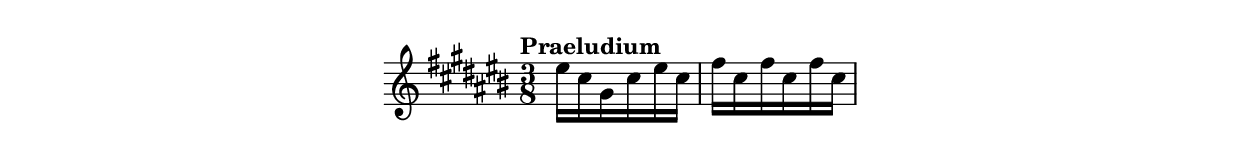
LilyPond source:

\include "indice.ily"
\version "2.15.33"
\new Staff \relative f {
  \time 3/8
  \clef treble
  \key cis \major
  \tempo "Praeludium"
  %\stemDown
  eis''16 cis gis cis eis cis
  fis16 cis fis cis fis cis
}